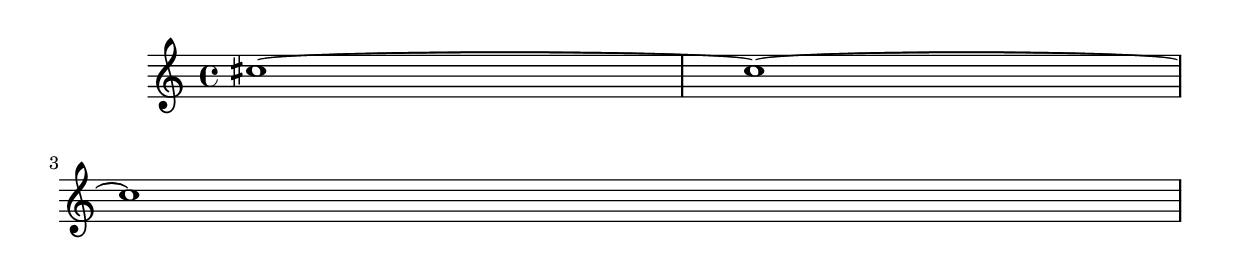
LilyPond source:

% Do not edit this file; it is automatically
% generated from Documentation/snippets/new
% This file is in the public domain.
%% Note: this file works from version 2.13.26
\version "2.13.26"
\header {
  lsrtags = "pitches"
  texidoc = "This shows how to hide accidentals on tied notes at the beginning of a
new system."
  doctitle = "Hiding accidentals on tied notes at the beginning of a new system"
} % begin verbatim


\relative c'' {
  \override Accidental #'hide-tied-accidental-after-break = ##t
  cis1~ cis~
  \break
  cis
}

